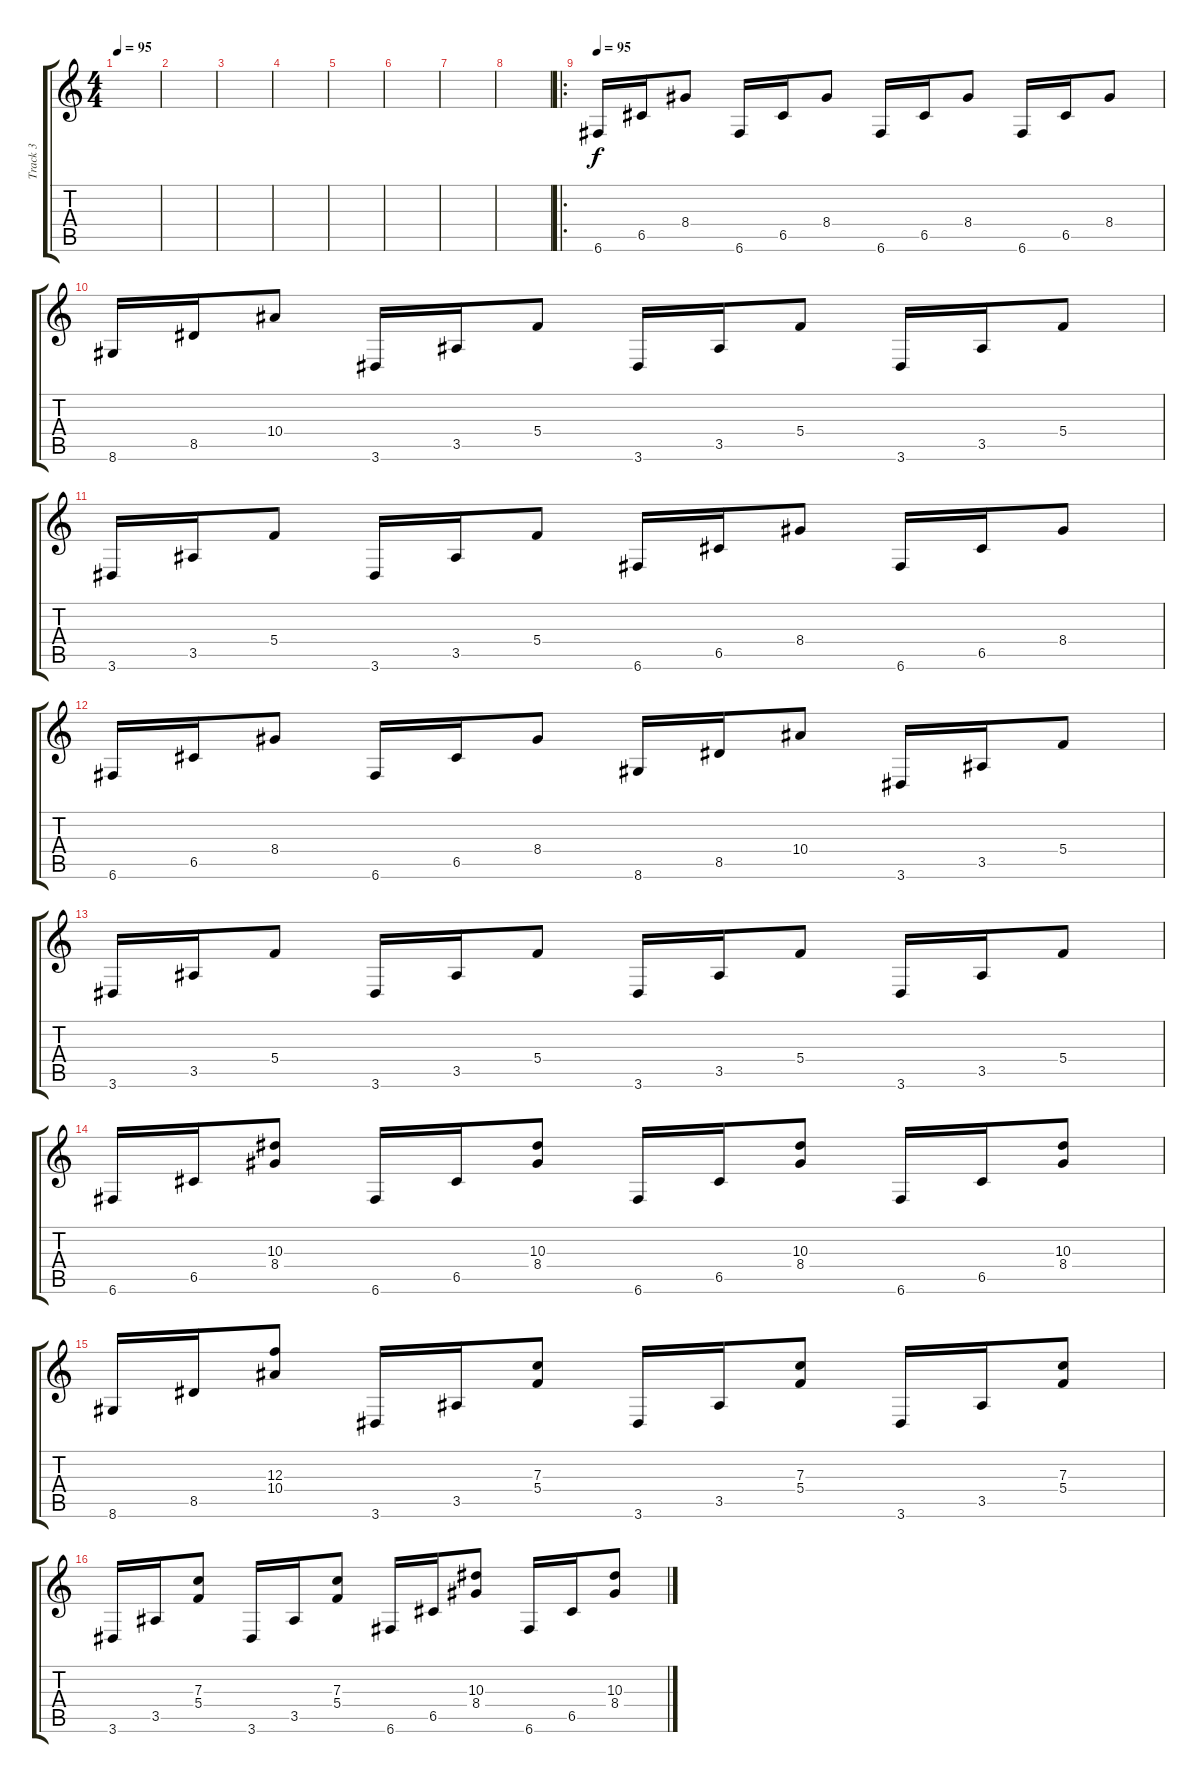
\track ("Track 3" "Track 3") {instrument electricguitarclean}
\staff {score tabs}
\tuning (D4 A3 F3 C3 G2 C2) {hide}
\ts (4 4)
\tempo 95
\clef g2
\ks c
|
|
|
|
|
|
|
|
\ro
\tempo 95
6.6.16 6.5.16 8.4.8 6.6.16 6.5.16 8.4.8 6.6.16 6.5.16 8.4.8 6.6.16 6.5.16 8.4.8 |
8.6.16 8.5.16 10.4.8 3.6.16 3.5.16 5.4.8 3.6.16 3.5.16 5.4.8 3.6.16 3.5.16 5.4.8 |
3.6.16 3.5.16 5.4.8 3.6.16 3.5.16 5.4.8 6.6.16 6.5.16 8.4.8 6.6.16 6.5.16 8.4.8 |
6.6.16 6.5.16 8.4.8 6.6.16 6.5.16 8.4.8 8.6.16 8.5.16 10.4.8 3.6.16 3.5.16 5.4.8 |
3.6.16 3.5.16 5.4.8 3.6.16 3.5.16 5.4.8 3.6.16 3.5.16 5.4.8 3.6.16 3.5.16 5.4.8 |
6.6.16 6.5.16 (10.3 8.4).8 6.6.16 6.5.16 (10.3 8.4).8 6.6.16 6.5.16 (10.3 8.4).8 6.6.16 6.5.16 (10.3 8.4).8 |
8.6.16 8.5.16 (12.3 10.4).8 3.6.16 3.5.16 (7.3 5.4).8 3.6.16 3.5.16 (7.3 5.4).8 3.6.16 3.5.16 (7.3 5.4).8 |
3.6.16 3.5.16 (7.3 5.4).8 3.6.16 3.5.16 (7.3 5.4).8 6.6.16 6.5.16 (10.3 8.4).8 6.6.16 6.5.16 (10.3 8.4).8
